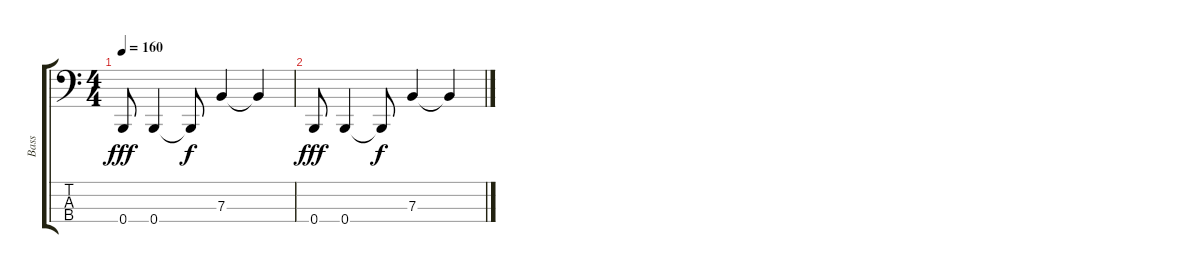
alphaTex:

\track ("Bass" "Bass") {instrument slapbass2}
\staff {score tabs}
\tuning (D2 A1 E1 B0) {hide}
\ts (4 4)
\tempo 160
\clef f4
\ks c
0.4.8{dy fff} 0.4.4 0.4{t}.8{dy f} 7.3.4 7.3{t}.4 |
0.4.8{dy fff} 0.4.4 0.4{t}.8{dy f} 7.3.4 7.3{t}.4
